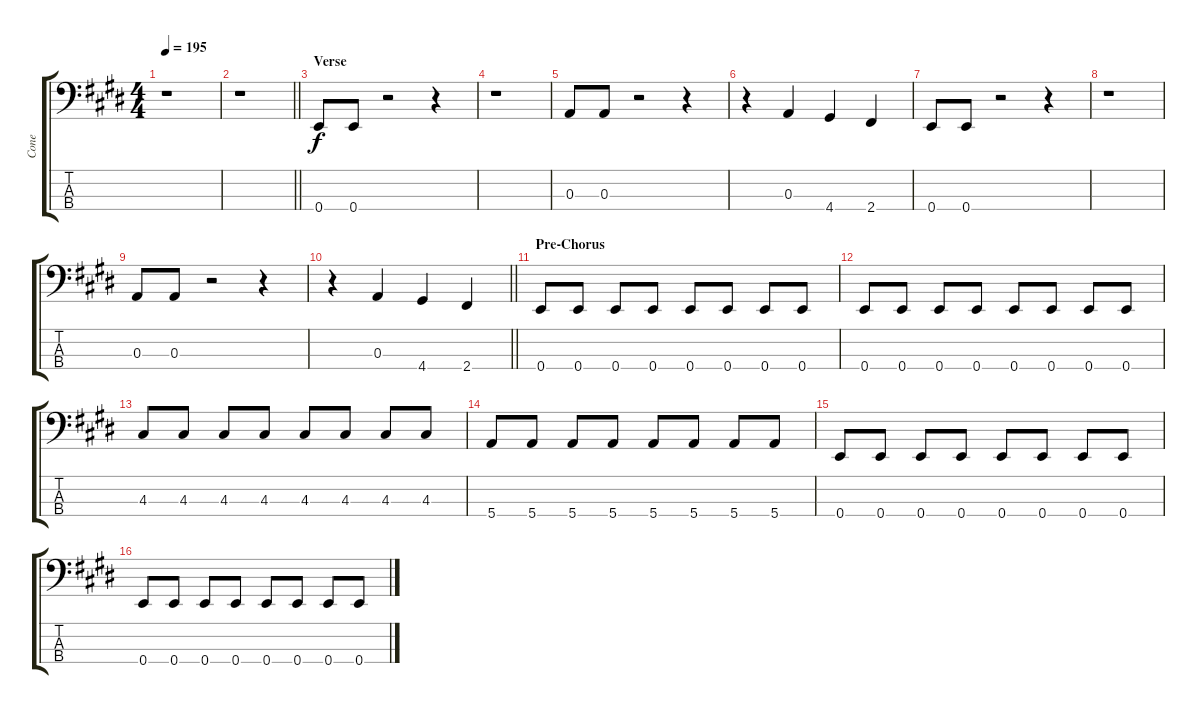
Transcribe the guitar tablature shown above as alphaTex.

\track ("Cone" "Cone") {instrument electricbasspick}
\staff {score tabs}
\tuning (G2 D2 A1 E1) {hide}
\ts (4 4)
\tempo 195
\clef f4
\ks e
r.1{dy f} |
\barLineRight lightlight
r.1 |
\section ("" "Verse")
0.4.8 0.4.8 r.2 r.4 |
r.1 |
0.3.8 0.3.8 r.2 r.4 |
r.4 0.3.4 4.4.4 2.4.4 |
0.4.8 0.4.8 r.2 r.4 |
r.1 |
0.3.8 0.3.8 r.2 r.4 |
\barLineRight lightlight
r.4 0.3.4 4.4.4 2.4.4 |
\section ("" "Pre-Chorus")
0.4.8 0.4.8 0.4.8 0.4.8 0.4.8 0.4.8 0.4.8 0.4.8 |
0.4.8 0.4.8 0.4.8 0.4.8 0.4.8 0.4.8 0.4.8 0.4.8 |
4.3.8 4.3.8 4.3.8 4.3.8 4.3.8 4.3.8 4.3.8 4.3.8 |
5.4.8 5.4.8 5.4.8 5.4.8 5.4.8 5.4.8 5.4.8 5.4.8 |
0.4.8 0.4.8 0.4.8 0.4.8 0.4.8 0.4.8 0.4.8 0.4.8 |
0.4.8 0.4.8 0.4.8 0.4.8 0.4.8 0.4.8 0.4.8 0.4.8
